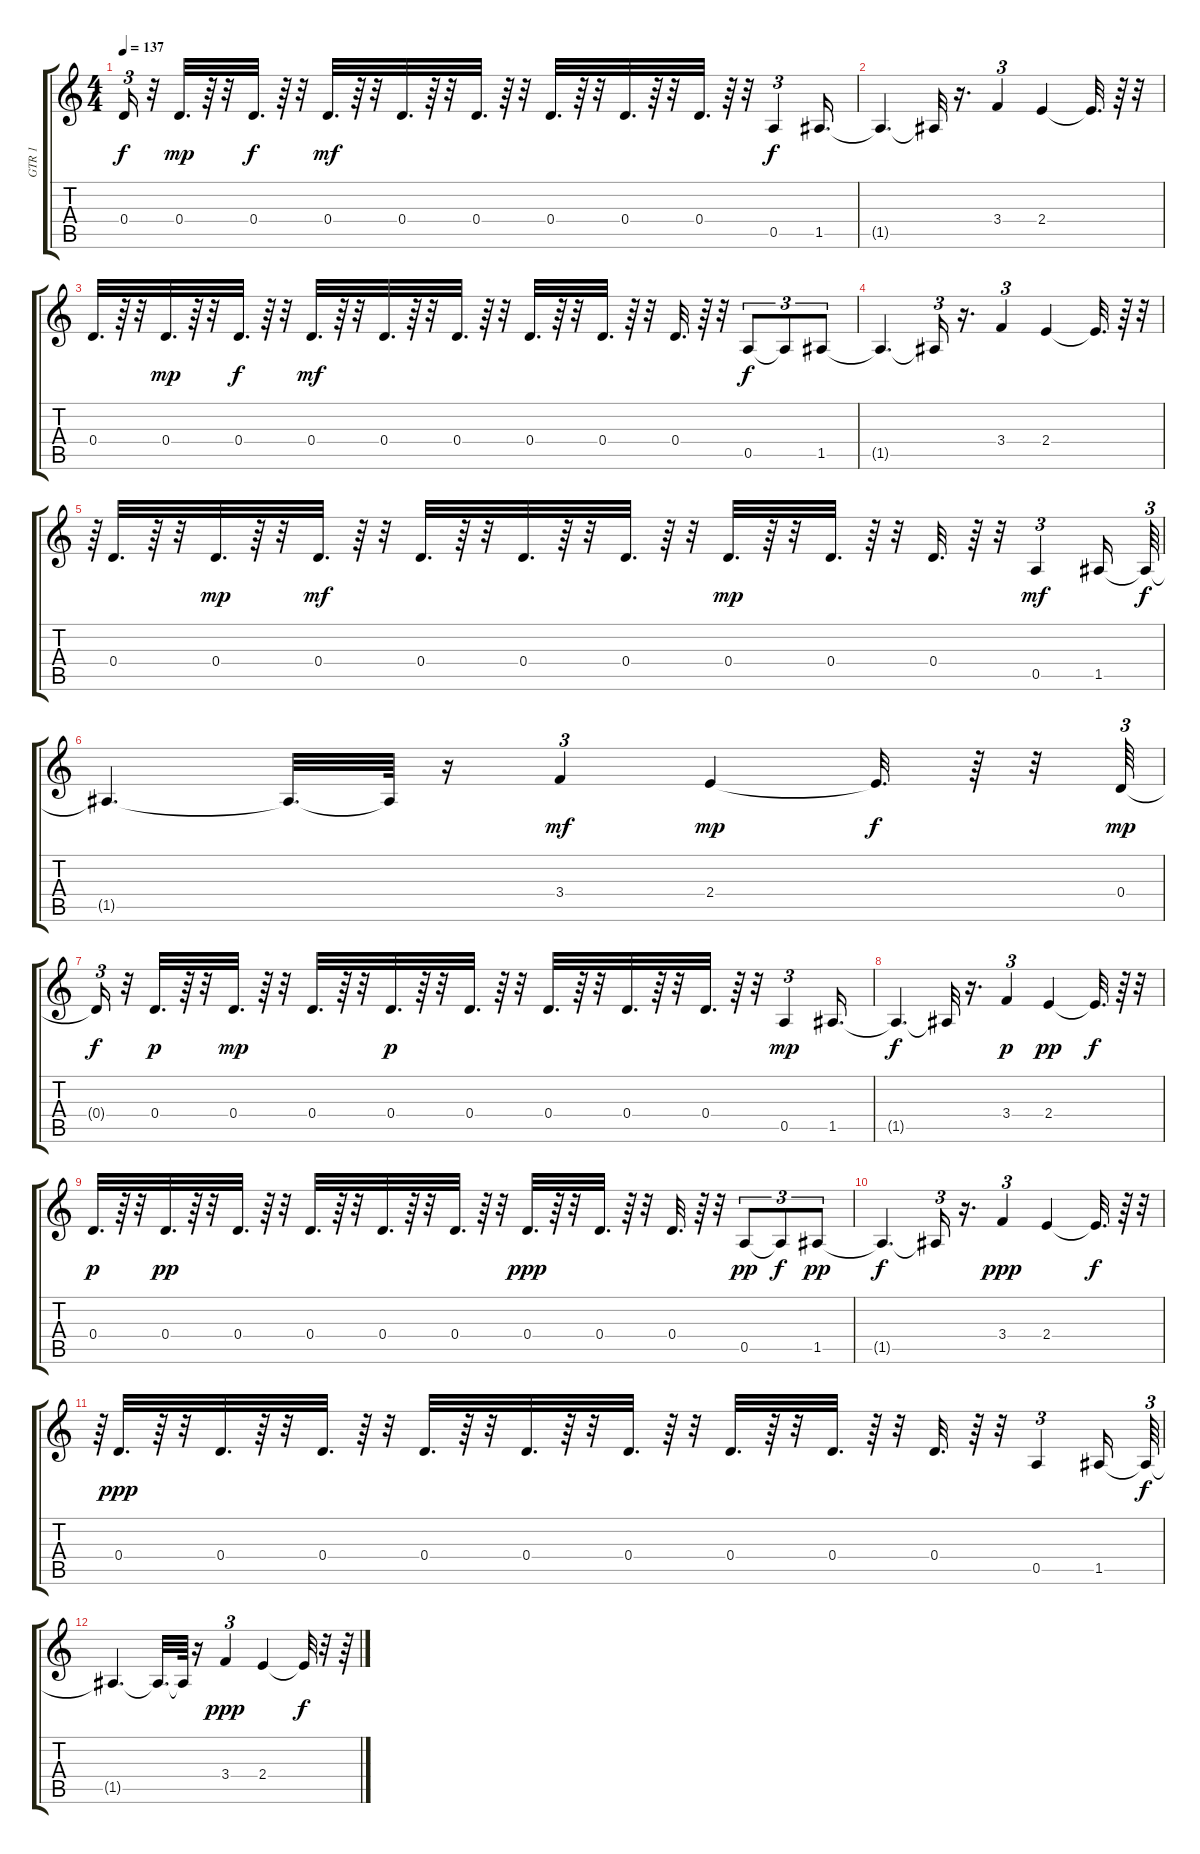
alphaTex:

\track ("GTR 1" "GTR 1") {instrument overdrivenguitar}
\staff {score tabs}
\tuning (E4 B3 G3 D3 A2 E2) {hide}
\ts (4 4)
\tempo 137
\clef g2
\ks c
0.4{t}.16{tu (3 2) dy f} r.32 0.4.32{d dy mp} r.64 r.32 0.4.32{d dy f} r.64 r.32 0.4.32{d dy mf} r.64 r.32 0.4.32{d} r.64 r.32 0.4.32{d} r.64 r.32 0.4.32{d} r.64 r.32 0.4.32{d} r.64 r.32 0.4.32{d} r.64 r.32 0.5.4{tu (3 2) dy f} 1.5.16{d} |
1.5{t}.4{d} 1.5{t}.32 r.16{d} 3.4.4{tu (3 2)} 2.4.4 2.4{t}.32{d} r.64 r.32 |
0.4.32{d} r.64 r.32 0.4.32{d dy mp} r.64 r.32 0.4.32{d dy f} r.64 r.32 0.4.32{d dy mf} r.64 r.32 0.4.32{d} r.64 r.32 0.4.32{d} r.64 r.32 0.4.32{d} r.64 r.32 0.4.32{d} r.64 r.32 0.4.32{d} r.64 r.32 0.5.8{tu (3 2) dy f} 0.5{t}.8{tu (3 2)} 1.5.8{tu (3 2)} |
1.5{t}.4{d} 1.5{t}.16{tu (3 2)} r.16{d} 3.4.4{tu (3 2)} 2.4.4 2.4{t}.32{d} r.64 r.32{tu (3 2)} |
r.64{tu (3 2)} 0.4.32{d} r.64 r.32 0.4.32{d dy mp} r.64 r.32 0.4.32{d dy mf} r.64 r.32 0.4.32{d} r.64 r.32 0.4.32{d} r.64 r.32 0.4.32{d} r.64 r.32 0.4.32{d dy mp} r.64 r.32 0.4.32{d} r.64 r.32 0.4.32{d} r.64 r.32 0.5.4{tu (3 2) dy mf} 1.5.16 1.5{t}.64{tu (3 2) dy f} |
1.5{t}.4{d} 1.5{t}.32{d} 1.5{t}.64 r.16 3.4.4{tu (3 2) dy mf} 2.4.4{dy mp} 2.4{t}.32{d dy f} r.64 r.32 0.4.64{tu (3 2) dy mp} |
0.4{t}.16{tu (3 2) dy f} r.32 0.4.32{d dy p} r.64 r.32 0.4.32{d dy mp} r.64 r.32 0.4.32{d} r.64 r.32 0.4.32{d dy p} r.64 r.32 0.4.32{d} r.64 r.32 0.4.32{d} r.64 r.32 0.4.32{d} r.64 r.32 0.4.32{d} r.64 r.32 0.5.4{tu (3 2) dy mp} 1.5.16{d} |
1.5{t}.4{d dy f} 1.5{t}.32 r.16{d} 3.4.4{tu (3 2) dy p} 2.4.4{dy pp} 2.4{t}.32{d dy f} r.64 r.32 |
0.4.32{d dy p} r.64 r.32 0.4.32{d dy pp} r.64 r.32 0.4.32{d} r.64 r.32 0.4.32{d} r.64 r.32 0.4.32{d} r.64 r.32 0.4.32{d} r.64 r.32 0.4.32{d dy ppp} r.64 r.32 0.4.32{d} r.64 r.32 0.4.32{d} r.64 r.32 0.5.8{tu (3 2) dy pp} 0.5{t}.8{tu (3 2) dy f} 1.5.8{tu (3 2) dy pp} |
1.5{t}.4{d dy f} 1.5{t}.16{tu (3 2)} r.16{d} 3.4.4{tu (3 2) dy ppp} 2.4.4 2.4{t}.32{d dy f} r.64 r.32{tu (3 2)} |
r.64{tu (3 2)} 0.4.32{d dy ppp} r.64 r.32 0.4.32{d} r.64 r.32 0.4.32{d} r.64 r.32 0.4.32{d} r.64 r.32 0.4.32{d} r.64 r.32 0.4.32{d} r.64 r.32 0.4.32{d} r.64 r.32 0.4.32{d} r.64 r.32 0.4.32{d} r.64 r.32 0.5.4{tu (3 2)} 1.5.16 1.5{t}.64{tu (3 2) dy f} |
1.5{t}.4{d} 1.5{t}.32{d} 1.5{t}.64 r.16 3.4.4{tu (3 2) dy ppp} 2.4.4 2.4{t}.32{dy f} r.32 r.64
